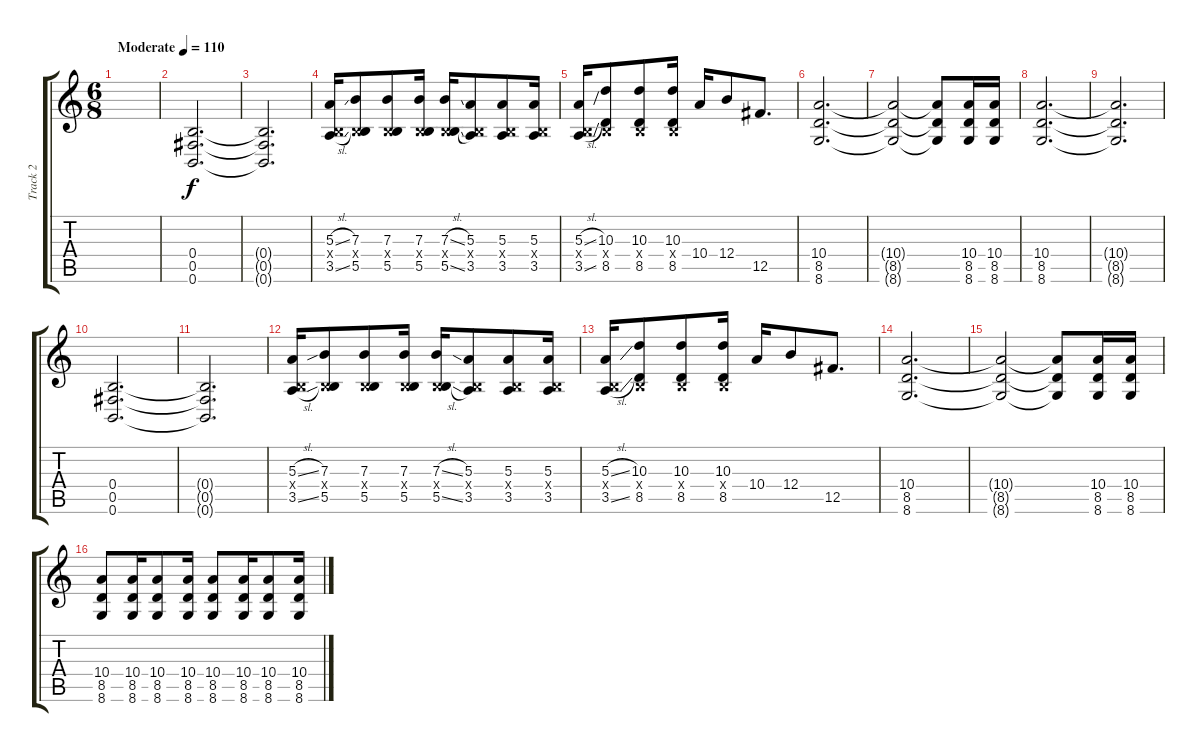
\track ("Track 2" "Track 2") {instrument overdrivenguitar}
\staff {score tabs}
\tuning (Db4 Ab3 E3 B2 Gb2 B1) {hide}
\ts (6 8)
\tempo (110 "Moderate")
\clef g2
\ks c
|
(0.4 0.5 0.6).2{d} |
(0.4{t} 0.5{t} 0.6{t}).2{d} |
(5.3{sl} 0.4{x} 3.5{sl}).16 (7.3 0.4{x} 5.5).8 (7.3 0.4{x} 5.5).8 (7.3 0.4{x} 5.5).16 (7.3{sl} 0.4{x} 5.5{sl}).16 (5.3 0.4{x} 3.5).8 (5.3 0.4{x} 3.5).8 (5.3 0.4{x} 3.5).16 |
(5.3{sl} 0.4{x} 3.5{sl}).16 (10.3 0.4{x} 8.5).8 (10.3 0.4{x} 8.5).8 (10.3 0.4{x} 8.5).16 10.4.16 12.4.8 12.5.8{d} |
(10.4 8.5 8.6).2{d} |
(10.4{t} 8.5{t} 8.6{t}).2 (10.4{t} 8.5{t} 8.6{t}).8 (10.4 8.5 8.6).16 (10.4 8.5 8.6).16 |
(10.4 8.5 8.6).2{d} |
(10.4{t} 8.5{t} 8.6{t}).2{d} |
(0.4 0.5 0.6).2{d} |
(0.4{t} 0.5{t} 0.6{t}).2{d} |
(5.3{sl} 0.4{x} 3.5{sl}).16 (7.3 0.4{x} 5.5).8 (7.3 0.4{x} 5.5).8 (7.3 0.4{x} 5.5).16 (7.3{sl} 0.4{x} 5.5{sl}).16 (5.3 0.4{x} 3.5).8 (5.3 0.4{x} 3.5).8 (5.3 0.4{x} 3.5).16 |
(5.3{sl} 0.4{x} 3.5{sl}).16 (10.3 0.4{x} 8.5).8 (10.3 0.4{x} 8.5).8 (10.3 0.4{x} 8.5).16 10.4.16 12.4.8 12.5.8{d} |
(10.4 8.5 8.6).2{d} |
(10.4{t} 8.5{t} 8.6{t}).2 (10.4{t} 8.5{t} 8.6{t}).8 (10.4 8.5 8.6).16 (10.4 8.5 8.6).16 |
(10.4 8.5 8.6).8 (10.4 8.5 8.6).16 (10.4 8.5 8.6).8 (10.4 8.5 8.6).16 (10.4 8.5 8.6).8 (10.4 8.5 8.6).16 (10.4 8.5 8.6).8 (10.4 8.5 8.6).16
